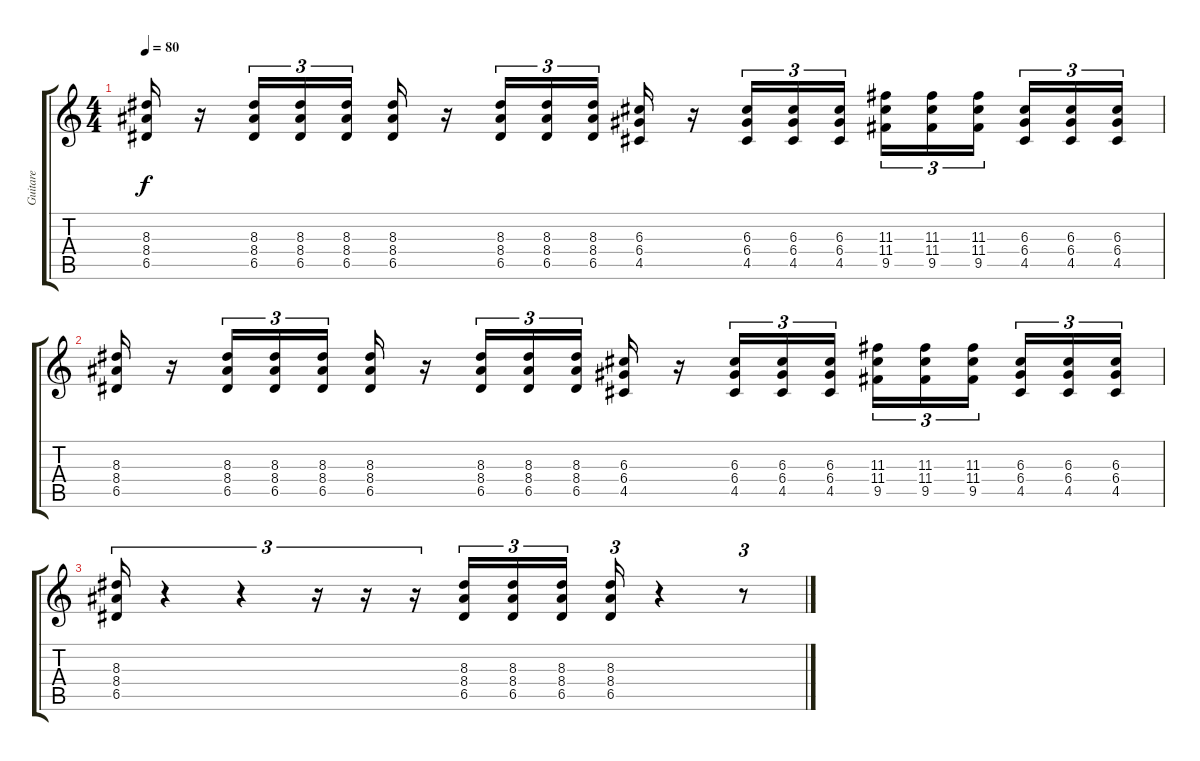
\track ("Guitare" "Guitare") {instrument distortionguitar}
\staff {score tabs}
\tuning (E4 B3 G3 D3 A2 E2) {hide}
\ts (4 4)
\tempo 80
\clef g2
\ks c
(8.3 8.4 6.5).16{dy f} r.16 (8.3 8.4 6.5).16{tu (3 2)} (8.3 8.4 6.5).16{tu (3 2)} (8.3 8.4 6.5).16{tu (3 2)} (8.3 8.4 6.5).16 r.16 (8.3 8.4 6.5).16{tu (3 2)} (8.3 8.4 6.5).16{tu (3 2)} (8.3 8.4 6.5).16{tu (3 2)} (6.3 6.4 4.5).16 r.16 (6.3 6.4 4.5).16{tu (3 2)} (6.3 6.4 4.5).16{tu (3 2)} (6.3 6.4 4.5).16{tu (3 2)} (11.3 11.4 9.5).16{tu (3 2)} (11.3 11.4 9.5).16{tu (3 2)} (11.3 11.4 9.5).16{tu (3 2)} (6.3 6.4 4.5).16{tu (3 2)} (6.3 6.4 4.5).16{tu (3 2)} (6.3 6.4 4.5).16{tu (3 2)} |
(8.3 8.4 6.5).16 r.16 (8.3 8.4 6.5).16{tu (3 2)} (8.3 8.4 6.5).16{tu (3 2)} (8.3 8.4 6.5).16{tu (3 2)} (8.3 8.4 6.5).16 r.16 (8.3 8.4 6.5).16{tu (3 2)} (8.3 8.4 6.5).16{tu (3 2)} (8.3 8.4 6.5).16{tu (3 2)} (6.3 6.4 4.5).16 r.16 (6.3 6.4 4.5).16{tu (3 2)} (6.3 6.4 4.5).16{tu (3 2)} (6.3 6.4 4.5).16{tu (3 2)} (11.3 11.4 9.5).16{tu (3 2)} (11.3 11.4 9.5).16{tu (3 2)} (11.3 11.4 9.5).16{tu (3 2)} (6.3 6.4 4.5).16{tu (3 2)} (6.3 6.4 4.5).16{tu (3 2)} (6.3 6.4 4.5).16{tu (3 2)} |
(8.3 8.4 6.5).16{tu (3 2)} r.4{tu (3 2)} r.4{tu (3 2)} r.16{tu (3 2)} r.16{tu (3 2)} r.16{tu (3 2)} (8.3 8.4 6.5).16{tu (3 2)} (8.3 8.4 6.5).16{tu (3 2)} (8.3 8.4 6.5).16{tu (3 2)} (8.3 8.4 6.5).16{tu (3 2)} r.4 r.8{tu (3 2)}
